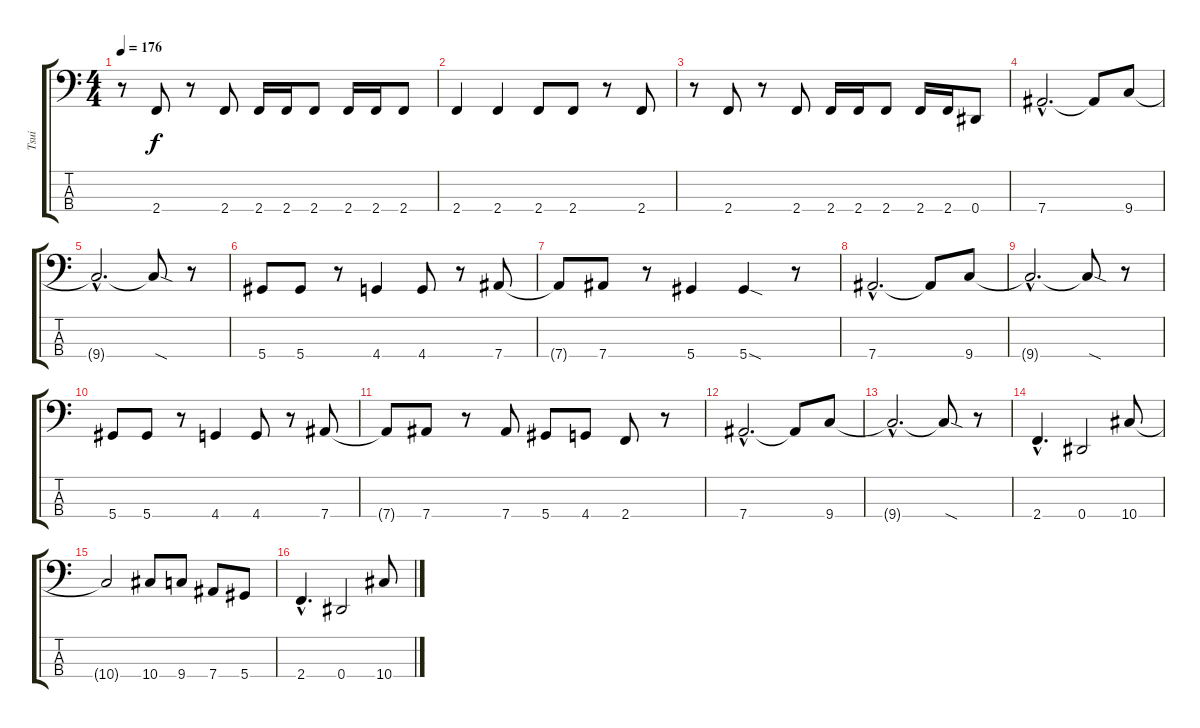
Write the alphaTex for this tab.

\track ("Tsui" "Tsui") {instrument electricbassfinger}
\staff {score tabs}
\tuning (Gb2 Db2 Ab1 Eb1) {hide}
\ts (4 4)
\tempo 176
\clef f4
\ks c
r.8{dy f} 2.4.8 r.8 2.4.8 2.4.16 2.4.16 2.4.8 2.4.16 2.4.16 2.4.8 |
2.4.4 2.4.4 2.4.8 2.4.8 r.8 2.4.8 |
r.8 2.4.8 r.8 2.4.8 2.4.16 2.4.16 2.4.8 2.4.16 2.4.16 0.4.8 |
7.4{hac}.2{d} 7.4{t}.8 9.4.8 |
9.4{hac t}.2{d} 9.4{sod t}.8 r.8 |
5.4.8 5.4.8 r.8 4.4.4 4.4.8 r.8 7.4.8 |
7.4{t}.8 7.4.8 r.8 5.4.4 5.4{sod}.4 r.8 |
7.4{hac}.2{d} 7.4{t}.8 9.4.8 |
9.4{hac t}.2{d} 9.4{sod t}.8 r.8 |
5.4.8 5.4.8 r.8 4.4.4 4.4.8 r.8 7.4.8 |
7.4{t}.8 7.4.8 r.8 7.4.8 5.4.8 4.4.8 2.4.8 r.8 |
7.4{hac}.2{d} 7.4{t}.8 9.4.8 |
9.4{hac t}.2{d} 9.4{sod t}.8 r.8 |
2.4{hac}.4{d} 0.4.2 10.4.8 |
10.4{t}.2 10.4.8 9.4.8 7.4.8 5.4.8 |
2.4{hac}.4{d} 0.4.2 10.4.8
